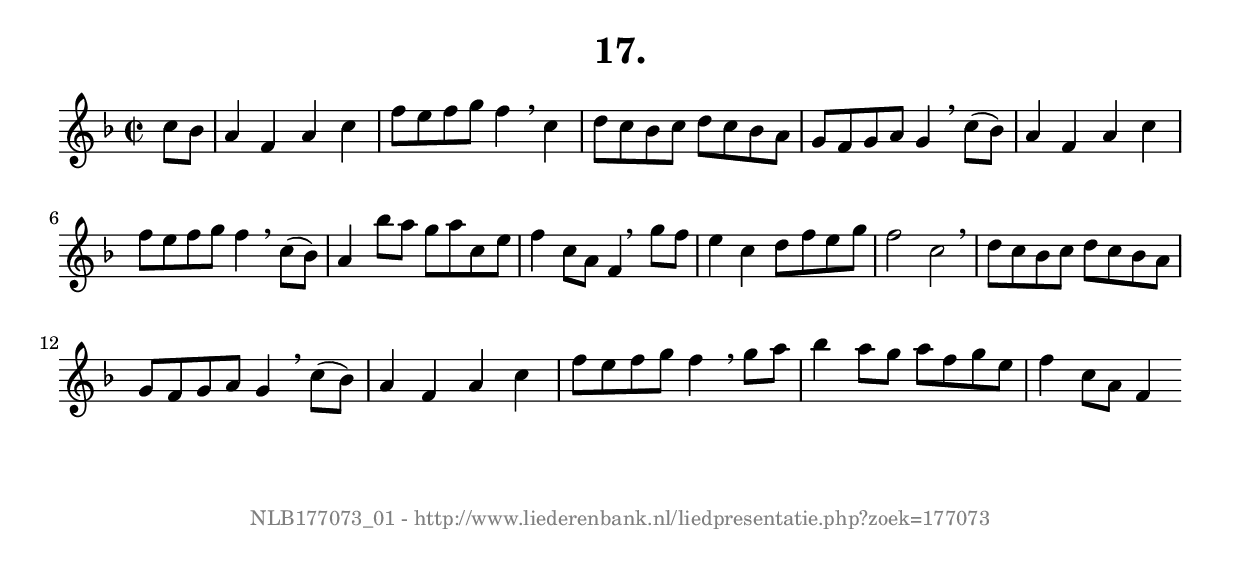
%
% produced by wce2krn 1.64 (7 June 2014)
%
\version"2.16"
#(append! paper-alist '(("long" . (cons (* 210 mm) (* 2000 mm)))))
#(set-default-paper-size "long")
sb = {\breathe}
mBreak = {\breathe }
bBreak = {\breathe }
x = {\once\override NoteHead #'style = #'cross }
gl=\glissando
itime={\override Staff.TimeSignature #'stencil = ##f }
ficta = {\once\set suggestAccidentals = ##t}
fine = {\once\override Score.RehearsalMark #'self-alignment-X = #1 \mark \markup {\italic{Fine}}}
dc = {\once\override Score.RehearsalMark #'self-alignment-X = #1 \mark \markup {\italic{D.C.}}}
dcf = {\once\override Score.RehearsalMark #'self-alignment-X = #1 \mark \markup {\italic{D.C. al Fine}}}
dcc = {\once\override Score.RehearsalMark #'self-alignment-X = #1 \mark \markup {\italic{D.C. al Coda}}}
ds = {\once\override Score.RehearsalMark #'self-alignment-X = #1 \mark \markup {\italic{D.S.}}}
dsf = {\once\override Score.RehearsalMark #'self-alignment-X = #1 \mark \markup {\italic{D.S. al Fine}}}
dsc = {\once\override Score.RehearsalMark #'self-alignment-X = #1 \mark \markup {\italic{D.S. al Coda}}}
pv = {\set Score.repeatCommands = #'((volta "1"))}
sv = {\set Score.repeatCommands = #'((volta "2"))}
tv = {\set Score.repeatCommands = #'((volta "3"))}
qv = {\set Score.repeatCommands = #'((volta "4"))}
xv = {\set Score.repeatCommands = #'((volta #f))}
\header{ tagline = ""
title = "17."
}
\score {{
\key f \major
\relative g'
{
\set melismaBusyProperties = #'()
\partial 32*8
\time 2/2
\tempo 4=120
\override Score.MetronomeMark #'transparent = ##t
\override Score.RehearsalMark #'break-visibility = #(vector #t #t #f)
c8 bes a4 f a c f8 e f g f4 \sb c d8 c bes c d c bes a g f g a g4 \mBreak
c8( bes) a4 f a c f8 e f g f4 \sb c8( bes) a4 bes'8 a g a c, e f4 c8 a f4 \bar ":|:" \bBreak
g'8 f e4 c d8 f e g f2 c \sb d8 c bes c d c bes a g f g a g4 \mBreak
c8( bes) a4 f a c f8 e f g f4 \sb g8 a bes4 a8 g a f g e f4 c8 a f4 \bar ":|"
 }}
 \midi { }
 \layout {
            indent = 0.0\cm
}
}
\markup { \vspace #0 } \markup { \with-color #grey \fill-line { \center-column { \smaller "NLB177073_01 - http://www.liederenbank.nl/liedpresentatie.php?zoek=177073" } } }
